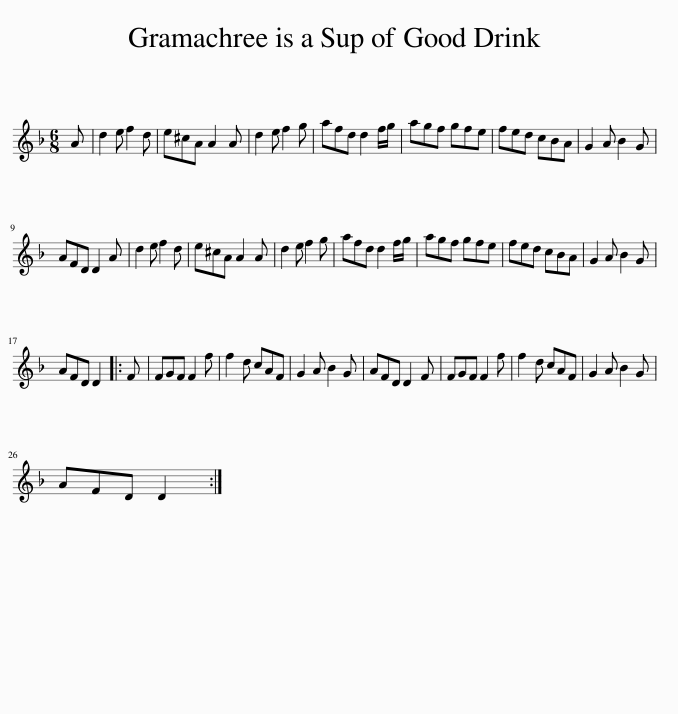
X:1
L:1/8
M:6/8
I:linebreak $
K:Dmin
V:1 treble
V:1
 A | d2 e f2 d | e^cA A2 A | d2 e f2 g | afd d2 f/g/ | %5
 agf gfe | fed cBA | G2 A B2 G |$ AFD D2 A | d2 e f2 d | %10
 e^cA A2 A | d2 e f2 g | afd d2 f/g/ | agf gfe | fed cBA | %15
 G2 A B2 G |$ AFD D2 |: F | FGF F2 f | f2 d cAF | %20
 G2 A B2 G | AFD D2 F | FGF F2 f | f2 d cAF | G2 A B2 G |$ %25
 AFD D2 :| %26
